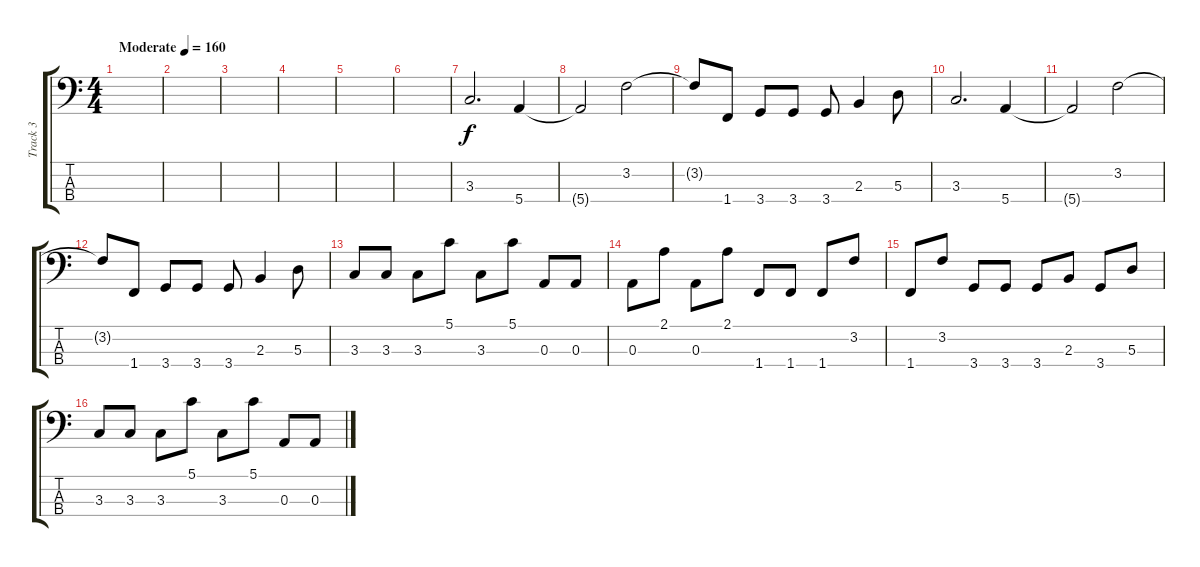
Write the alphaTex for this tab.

\track ("Track 3" "Track 3") {instrument electricbassfinger}
\staff {score tabs}
\tuning (G2 D2 A1 E1) {hide}
\ts (4 4)
\tempo (160 "Moderate")
\clef f4
\ks c
|
|
|
|
|
|
3.3.2{d} 5.4.4 |
5.4{t}.2 3.2.2 |
3.2{t}.8 1.4.8 3.4.8 3.4.8 3.4.8 2.3.4 5.3.8 |
3.3.2{d} 5.4.4 |
5.4{t}.2 3.2.2 |
3.2{t}.8 1.4.8 3.4.8 3.4.8 3.4.8 2.3.4 5.3.8 |
3.3.8 3.3.8 3.3.8 5.1.8 3.3.8 5.1.8 0.3.8 0.3.8 |
0.3.8 2.1.8 0.3.8 2.1.8 1.4.8 1.4.8 1.4.8 3.2.8 |
1.4.8 3.2.8 3.4.8 3.4.8 3.4.8 2.3.8 3.4.8 5.3.8 |
3.3.8 3.3.8 3.3.8 5.1.8 3.3.8 5.1.8 0.3.8 0.3.8
